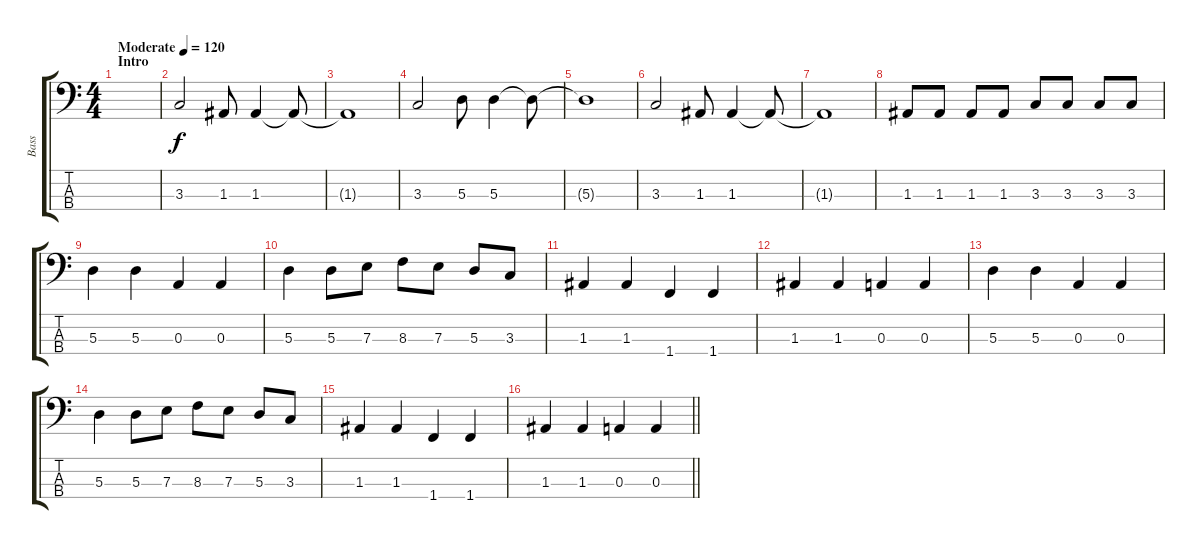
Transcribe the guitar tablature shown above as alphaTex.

\track ("Bass" "Bass") {instrument electricbasspick}
\staff {score tabs}
\tuning (G2 D2 A1 E1) {hide}
\ts (4 4)
\section ("" "Intro")
\tempo (120 "Moderate")
\clef f4
\ks c
|
3.3.2 1.3.8 1.3.4 1.3{t}.8 |
1.3{t}.1 |
3.3.2 5.3.8 5.3.4 5.3{t}.8 |
5.3{t}.1 |
3.3.2 1.3.8 1.3.4 1.3{t}.8 |
1.3{t}.1 |
1.3.8 1.3.8 1.3.8 1.3.8 3.3.8 3.3.8 3.3.8 3.3.8 |
5.3.4 5.3.4 0.3.4 0.3.4 |
5.3.4 5.3.8 7.3.8 8.3.8 7.3.8 5.3.8 3.3.8 |
1.3.4 1.3.4 1.4.4 1.4.4 |
1.3.4 1.3.4 0.3.4 0.3.4 |
5.3.4 5.3.4 0.3.4 0.3.4 |
5.3.4 5.3.8 7.3.8 8.3.8 7.3.8 5.3.8 3.3.8 |
1.3.4 1.3.4 1.4.4 1.4.4 |
\barLineRight lightlight
1.3.4 1.3.4 0.3.4 0.3.4
